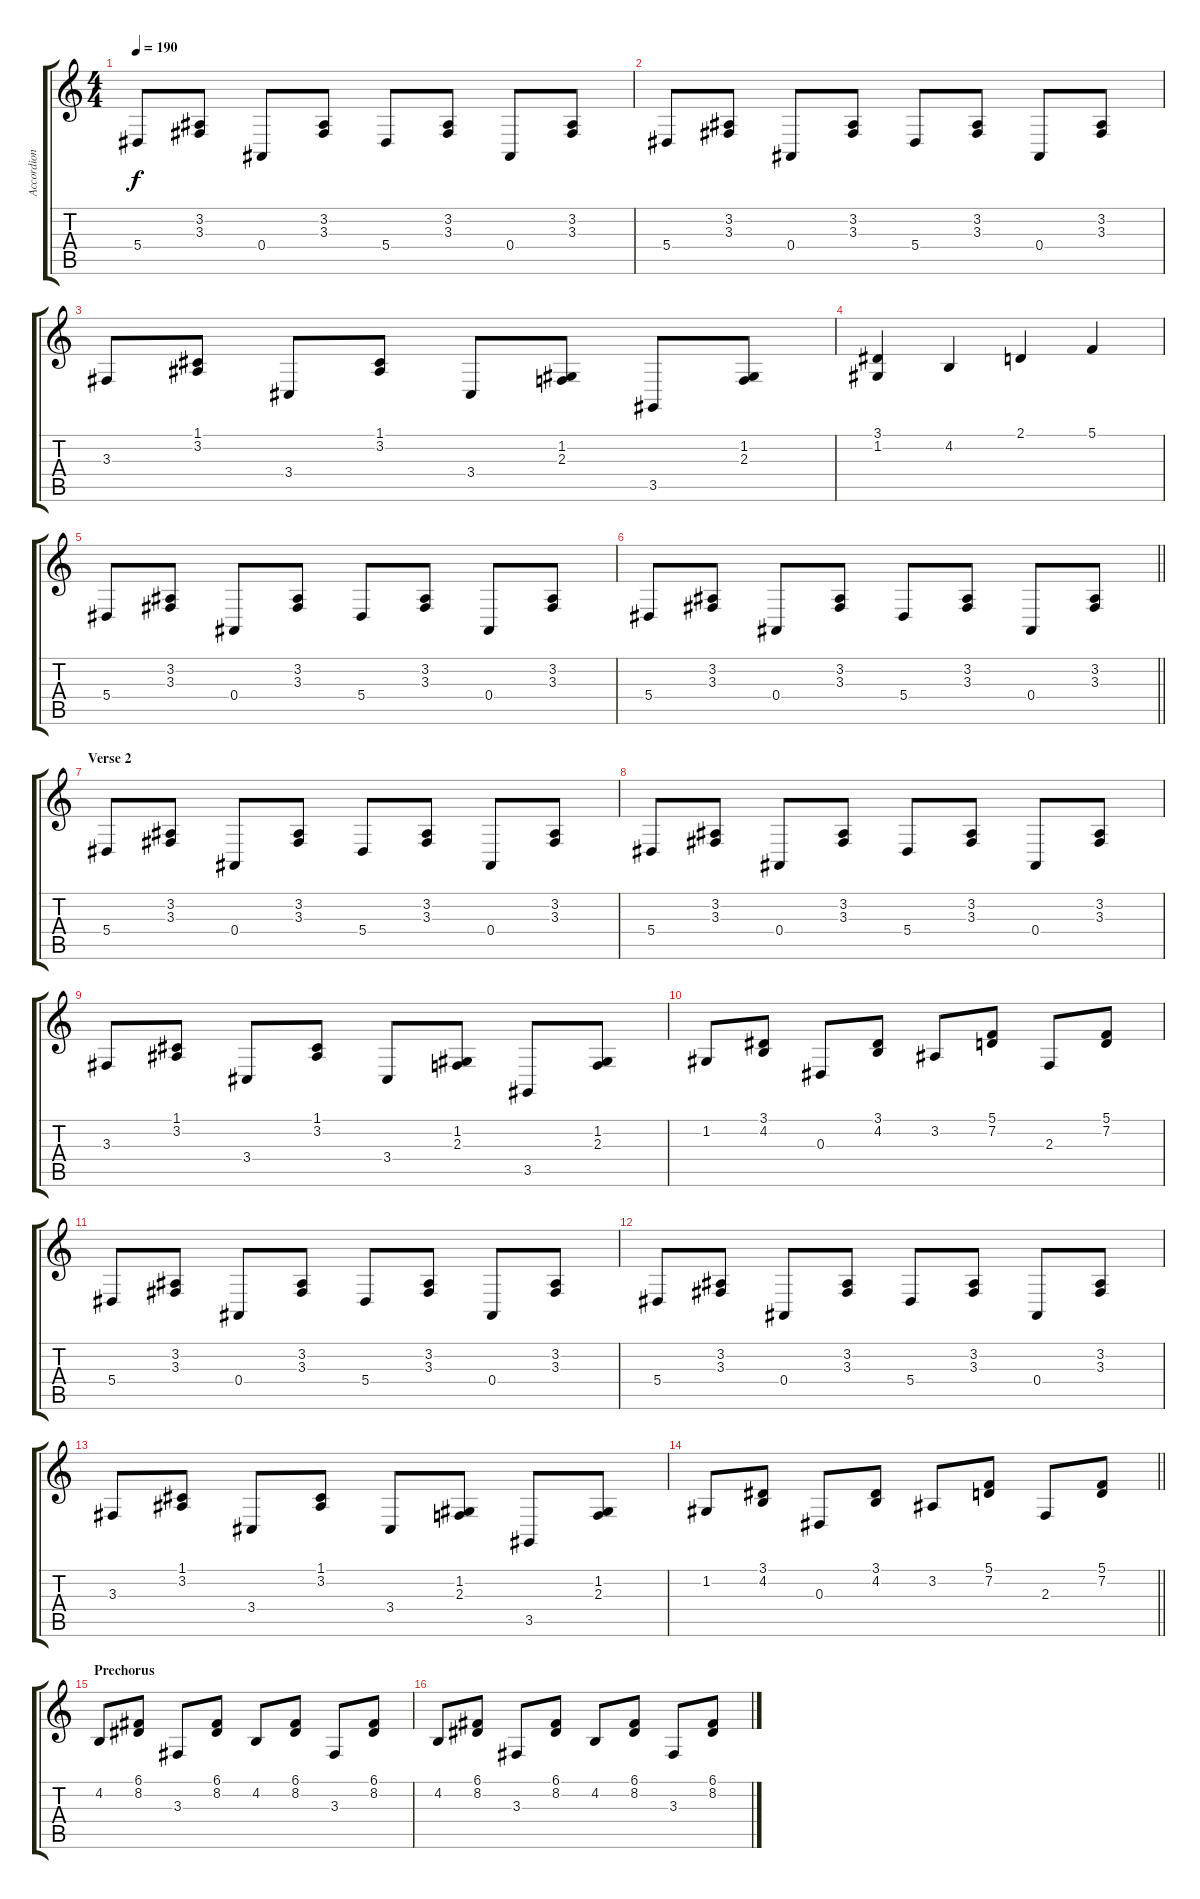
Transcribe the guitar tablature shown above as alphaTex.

\track ("Accordion" "Accordion") {instrument accordion}
\staff {score tabs}
\tuning (C4 G3 Eb3 Bb2 F2 C2) {hide}
\ts (4 4)
\tempo 190
\clef g2
\ks c
5.4.8{dy f} (3.2 3.3).8 0.4.8 (3.2 3.3).8 5.4.8 (3.2 3.3).8 0.4.8 (3.2 3.3).8 |
5.4.8 (3.2 3.3).8 0.4.8 (3.2 3.3).8 5.4.8 (3.2 3.3).8 0.4.8 (3.2 3.3).8 |
3.3.8 (1.1 3.2).8 3.4.8 (1.1 3.2).8 3.4.8 (1.2 2.3).8 3.5.8 (1.2 2.3).8 |
(3.1 1.2).4 4.2.4 2.1.4 5.1.4 |
5.4.8 (3.2 3.3).8 0.4.8 (3.2 3.3).8 5.4.8 (3.2 3.3).8 0.4.8 (3.2 3.3).8 |
\barLineRight lightlight
5.4.8 (3.2 3.3).8 0.4.8 (3.2 3.3).8 5.4.8 (3.2 3.3).8 0.4.8 (3.2 3.3).8 |
\section ("" "Verse 2")
5.4.8 (3.2 3.3).8 0.4.8 (3.2 3.3).8 5.4.8 (3.2 3.3).8 0.4.8 (3.2 3.3).8 |
5.4.8 (3.2 3.3).8 0.4.8 (3.2 3.3).8 5.4.8 (3.2 3.3).8 0.4.8 (3.2 3.3).8 |
3.3.8 (1.1 3.2).8 3.4.8 (1.1 3.2).8 3.4.8 (1.2 2.3).8 3.5.8 (1.2 2.3).8 |
1.2.8 (3.1 4.2).8 0.3.8 (3.1 4.2).8 3.2.8 (5.1 7.2).8 2.3.8 (5.1 7.2).8 |
5.4.8 (3.2 3.3).8 0.4.8 (3.2 3.3).8 5.4.8 (3.2 3.3).8 0.4.8 (3.2 3.3).8 |
5.4.8 (3.2 3.3).8 0.4.8 (3.2 3.3).8 5.4.8 (3.2 3.3).8 0.4.8 (3.2 3.3).8 |
3.3.8 (1.1 3.2).8 3.4.8 (1.1 3.2).8 3.4.8 (1.2 2.3).8 3.5.8 (1.2 2.3).8 |
\barLineRight lightlight
1.2.8 (3.1 4.2).8 0.3.8 (3.1 4.2).8 3.2.8 (5.1 7.2).8 2.3.8 (5.1 7.2).8 |
\section ("" "Prechorus")
4.2.8 (6.1 8.2).8 3.3.8 (6.1 8.2).8 4.2.8 (6.1 8.2).8 3.3.8 (6.1 8.2).8 |
4.2.8 (6.1 8.2).8 3.3.8 (6.1 8.2).8 4.2.8 (6.1 8.2).8 3.3.8 (6.1 8.2).8
